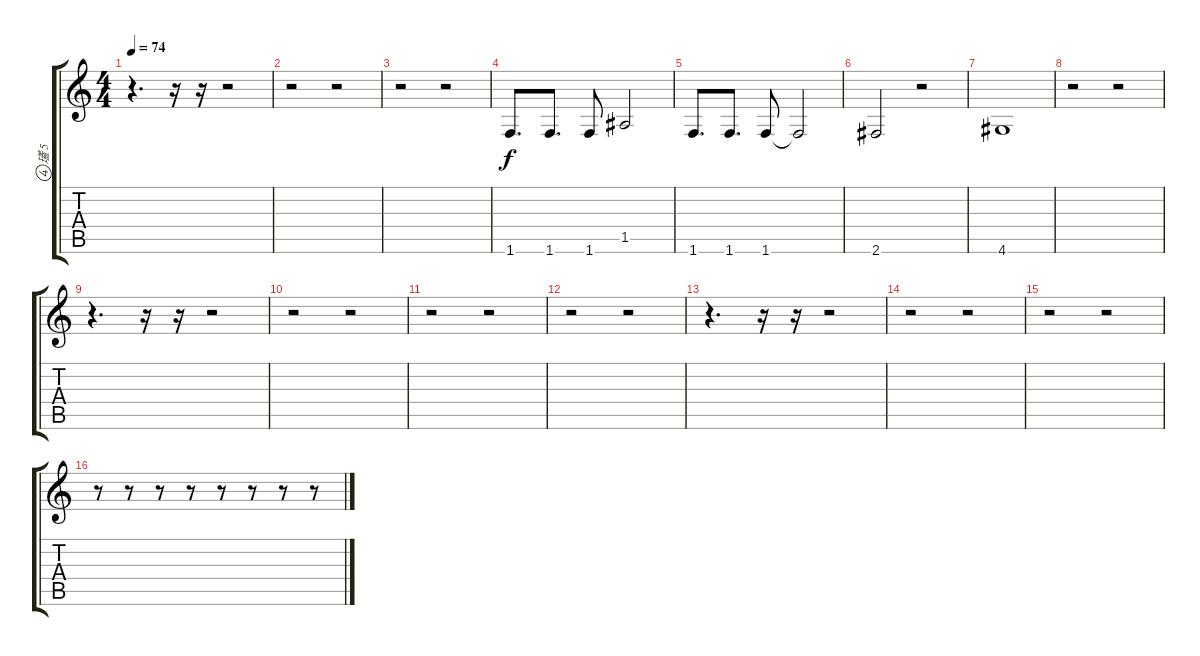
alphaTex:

\track ("瓂 5" "瓂 5") {instrument fretlessbass}
\staff {score tabs}
\tuning (E4 B3 G3 D3 A2 E2) {hide}
\ts (4 4)
\tempo 74
\clef g2
\ks c
r.4{d dy f} r.16 r.16 r.2 |
r.2 r.2 |
r.2 r.2 |
1.6.8{d} 1.6.8{d} 1.6.8 1.5.2 |
1.6.8{d} 1.6.8{d} 1.6.8 1.6{t}.2 |
2.6.2 r.2 |
4.6.1 |
r.2 r.2 |
r.4{d} r.16 r.16 r.2 |
r.2 r.2 |
r.2 r.2 |
r.2 r.2 |
r.4{d} r.16 r.16 r.2 |
r.2 r.2 |
r.2 r.2 |
r.8 r.8 r.8 r.8 r.8 r.8 r.8 r.8
